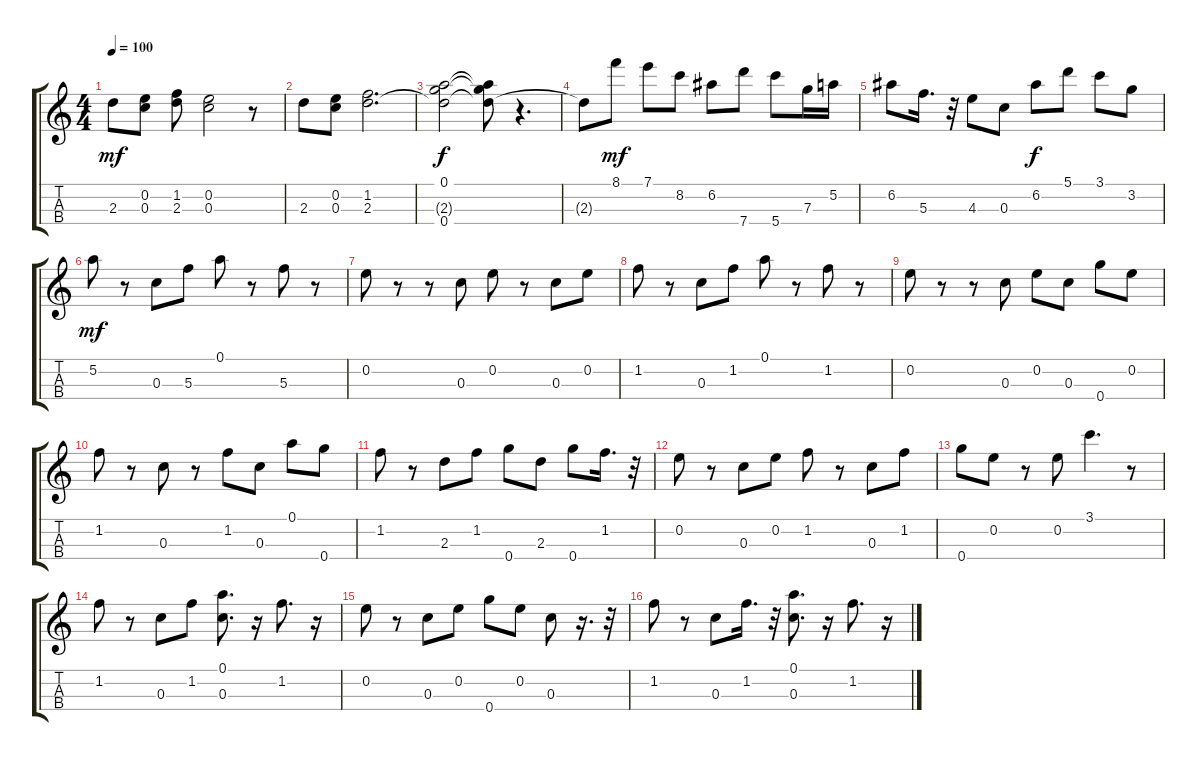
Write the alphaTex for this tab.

\track "" {instrument acousticguitarsteel}
\staff {score tabs}
\tuning (A4 E4 C4 G4) {hide}
\ts (4 4)
\tempo 100
\clef g2
\ks c
2.3.8{dy mf} (0.2 0.3).8 (1.2 2.3).8 (0.2 0.3).2 r.8 |
2.3.8 (0.2 0.3).8 (1.2 2.3).2{d} |
(0.1 2.3{t} 0.4).2{dy f} (0.1{t} 2.3{t} 0.4{t}).8 r.4{d} |
2.3{t}.8 8.1.8{dy mf} 7.1.8 8.2.8 6.2.8 7.4.8 5.4.8 7.3.16 5.2.16 |
6.2.8 5.3.16{d} r.32 4.3.8 0.3.8 6.2.8{dy f} 5.1.8 3.1.8 3.2.8 |
5.2.8{dy mf} r.8 0.3.8 5.3.8 0.1.8 r.8 5.3.8 r.8 |
0.2.8 r.8 r.8 0.3.8 0.2.8 r.8 0.3.8 0.2.8 |
1.2.8 r.8 0.3.8 1.2.8 0.1.8 r.8 1.2.8 r.8 |
0.2.8 r.8 r.8 0.3.8 0.2.8 0.3.8 0.4.8 0.2.8 |
1.2.8 r.8 0.3.8 r.8 1.2.8 0.3.8 0.1.8 0.4.8 |
1.2.8 r.8 2.3.8 1.2.8 0.4.8 2.3.8 0.4.8 1.2.16{d} r.32 |
0.2.8 r.8 0.3.8 0.2.8 1.2.8 r.8 0.3.8 1.2.8 |
0.4.8 0.2.8 r.8 0.2.8 3.1.4{d} r.8 |
1.2.8 r.8 0.3.8 1.2.8 (0.1 0.3).8{d} r.16 1.2.8{d} r.16 |
0.2.8 r.8 0.3.8 0.2.8 0.4.8 0.2.8 0.3.8 r.16{d} r.32 |
1.2.8 r.8 0.3.8 1.2.16{d} r.32 (0.1 0.3).8{d} r.16 1.2.8{d} r.16
